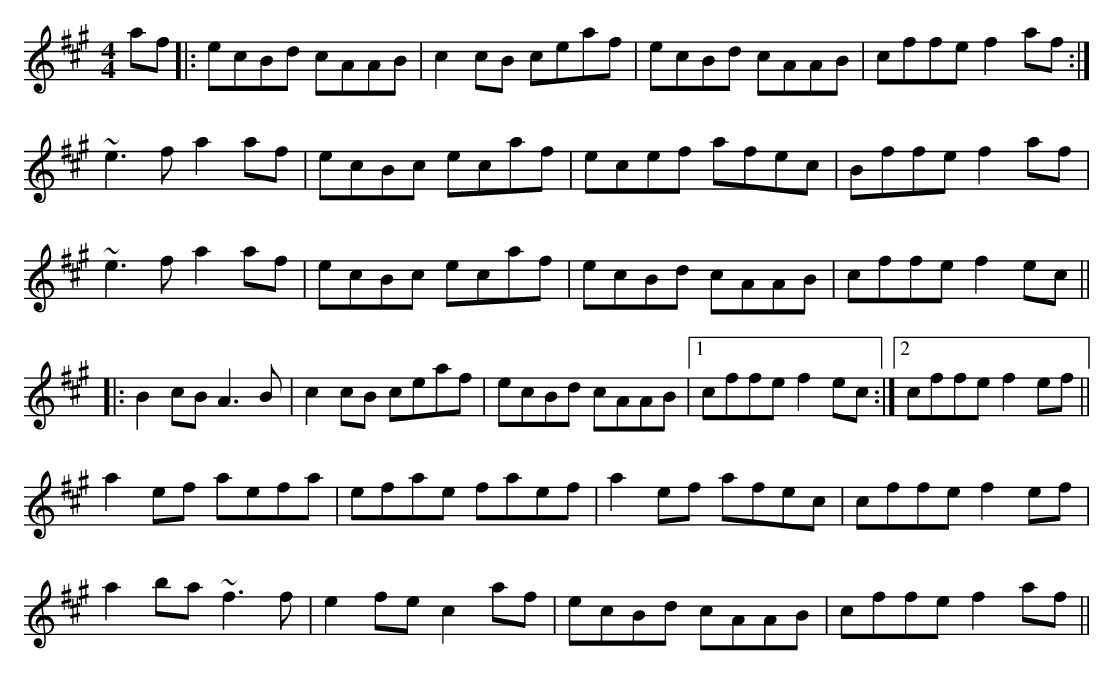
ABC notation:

X:1
M:4/4
K:A
af|:ecBd cAAB|c2cB ceaf|ecBd cAAB|cffe f2af:|
~e3f a2af|ecBc ecaf|ecef afec|Bffe f2af|
~e3f a2af|ecBc ecaf|ecBd cAAB|cffe f2ec||
|:B2cB A3B|c2cB ceaf|ecBd cAAB|1 cffe f2ec:|2 cffe f2ef||
a2ef aefa|efae faef|a2ef afec|cffe f2ef|
a2ba ~f3f|e2fe c2af|ecBd cAAB|cffe f2af||
